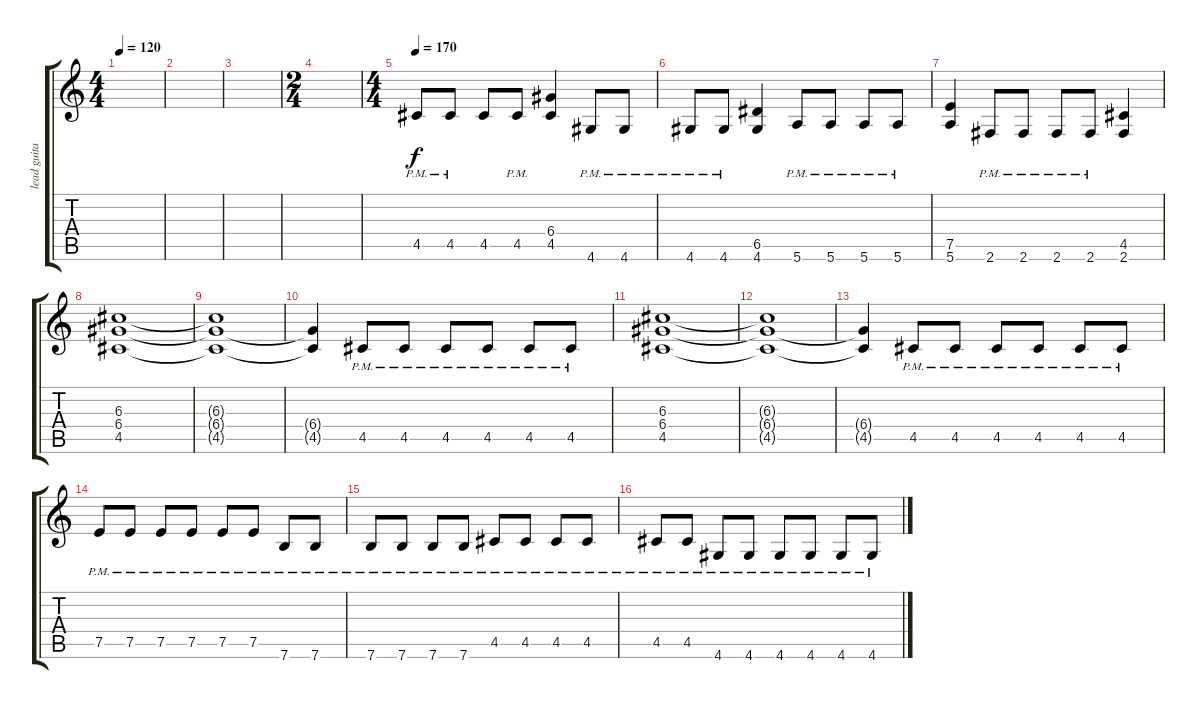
\track ("lead guitar" "lead guita") {instrument distortionguitar}
\staff {score tabs}
\tuning (E4 B3 G3 D3 A2 E2) {hide}
\ts (4 4)
\tempo 120
\clef g2
\ks c
|
|
|
\ts (2 4)
|
\ts (4 4)
\tempo 170
4.5{pm}.8 4.5{pm}.8 4.5.8 4.5{pm}.8 (6.4 4.5).4 4.6{pm}.8 4.6{pm}.8 |
4.6{pm}.8 4.6{pm}.8 (6.5 4.6).4 5.6{pm}.8 5.6{pm}.8 5.6{pm}.8 5.6{pm}.8 |
(7.5 5.6).4 2.6{pm}.8 2.6{pm}.8 2.6{pm}.8 2.6{pm}.8 (4.5 2.6).4 |
(6.3 6.4 4.5).1 |
(6.3{t} 6.4{t} 4.5{t}).1 |
(6.4{t} 4.5{t}).4 4.5{pm}.8 4.5{pm}.8 4.5{pm}.8 4.5{pm}.8 4.5{pm}.8 4.5{pm}.8 |
(6.3 6.4 4.5).1 |
(6.3{t} 6.4{t} 4.5{t}).1 |
(6.4{t} 4.5{t}).4 4.5{pm}.8 4.5{pm}.8 4.5{pm}.8 4.5{pm}.8 4.5{pm}.8 4.5{pm}.8 |
7.5{pm}.8 7.5{pm}.8 7.5{pm}.8 7.5{pm}.8 7.5{pm}.8 7.5{pm}.8 7.6{pm}.8 7.6{pm}.8 |
7.6{pm}.8 7.6{pm}.8 7.6{pm}.8 7.6{pm}.8 4.5{pm}.8 4.5{pm}.8 4.5{pm}.8 4.5{pm}.8 |
4.5{pm}.8 4.5{pm}.8 4.6{pm}.8 4.6{pm}.8 4.6{pm}.8 4.6{pm}.8 4.6{pm}.8 4.6{pm}.8
